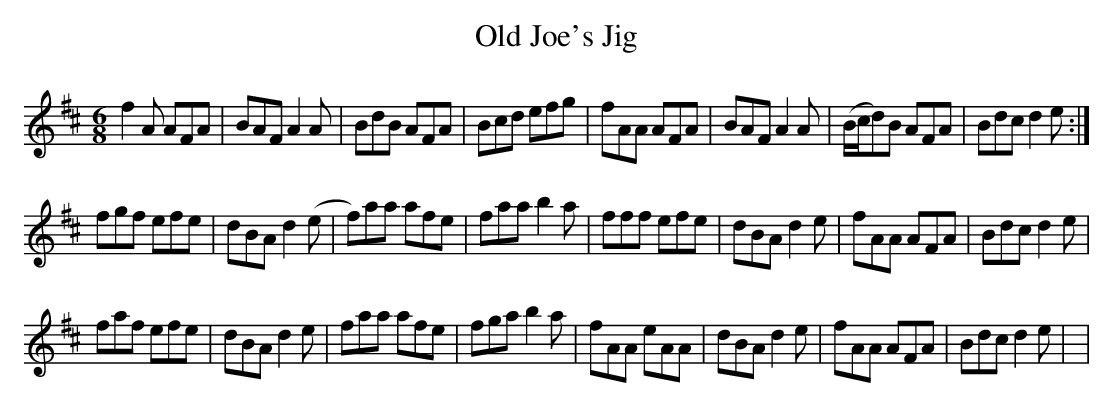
X:1
T:Old Joe's Jig
M:6/8
L:1/8
K:AMix
f2 A AFA|BAF A2 A|BdB AFA|Bcd efg|\
fAA AFA|BAF A2 A|(B/c/d)B AFA|Bdc d2 e :|
fgf efe|dBA d2 (e|f)aa afe|faa b2 a|\
fff efe|dBA d2 e|fAA AFA|Bdc d2 e|
faf efe|dBA d2 e|faa afe|fga b2 a|\
fAA eAA|dBA d2 e|fAA AFA|Bdc d2 e |>|
